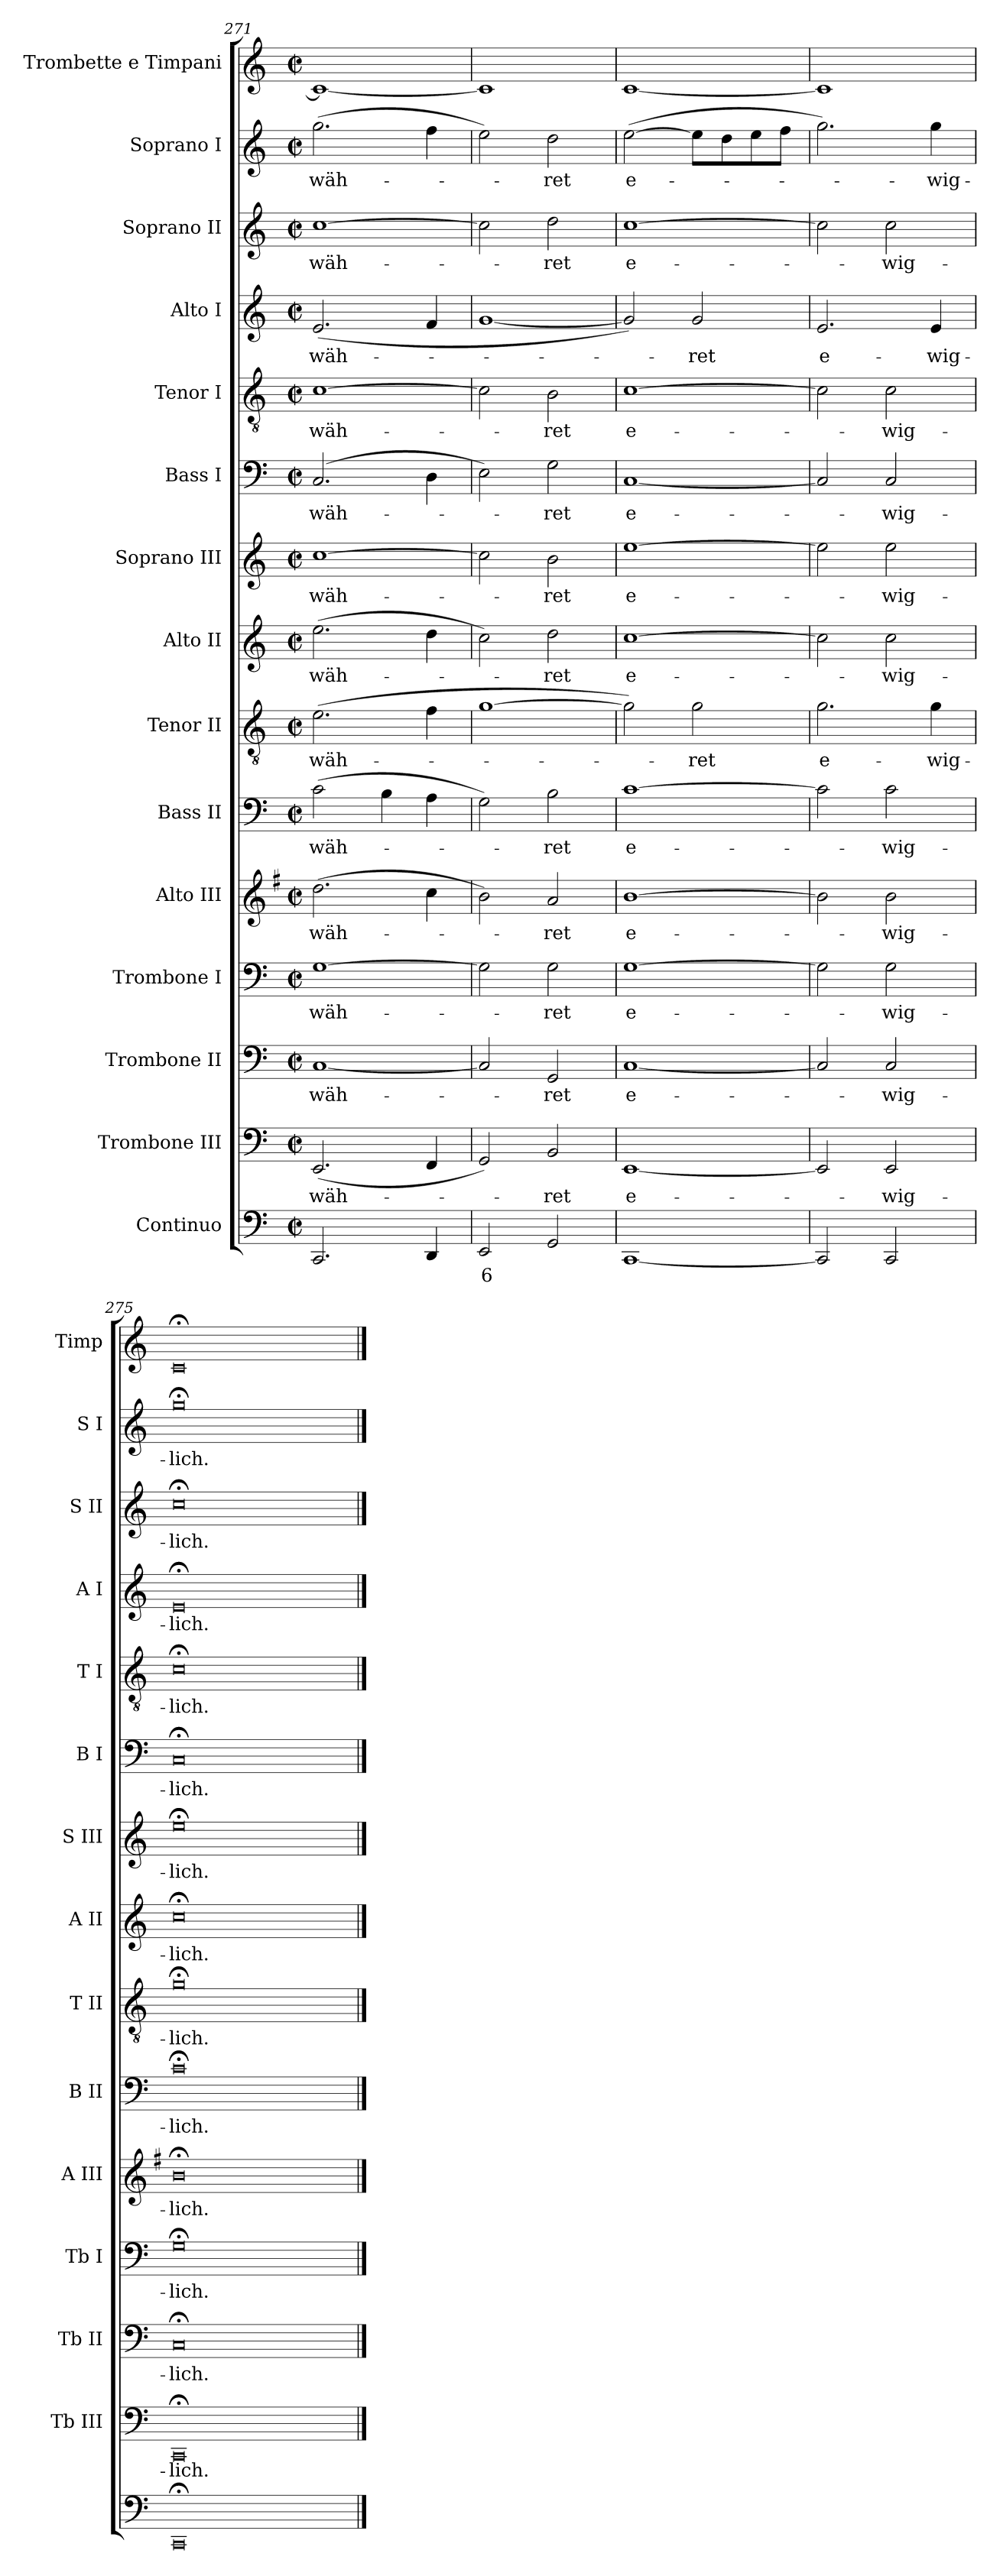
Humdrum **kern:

**kern	**text	**kern	**text	**kern	**text	**kern	**text	**kern	**text	**kern	**text	**kern	**text	**kern	**text	**kern	**text	**kern	**text	**kern	**text	**kern	**text	**kern	**text	**kern	**text	**kern
*part15	*part15	*part14	*part14	*part13	*part13	*part12	*part12	*part11	*part11	*part10	*part10	*part9	*part9	*part8	*part8	*part7	*part7	*part6	*part6	*part5	*part5	*part4	*part4	*part3	*part3	*part2	*part2	*part1
*staff15	*staff15	*staff14	*staff14	*staff13	*staff13	*staff12	*staff12	*staff11	*staff11	*staff10	*staff10	*staff9	*staff9	*staff8	*staff8	*staff7	*staff7	*staff6	*staff6	*staff5	*staff5	*staff4	*staff4	*staff3	*staff3	*staff2	*staff2	*staff1
*I"Continuo	*	*I"Trombone III	*	*I"Trombone II	*	*I"Trombone I	*	*I"Alto III	*	*I"Bass II	*	*I"Tenor II	*	*I"Alto II	*	*I"Soprano III	*	*I"Bass I	*	*I"Tenor I	*	*I"Alto I	*	*I"Soprano II	*	*I"Soprano I	*	*I"Trombette  e Timpani
*	*	*I'Tb III	*	*I'Tb II	*	*I'Tb I	*	*I'A III	*	*I'B II	*	*I'T II	*	*I'A II	*	*I'S III	*	*I'B I	*	*I'T I	*	*I'A I	*	*I'S II	*	*I'S I	*	*I'Timp
*clefF4	*	*clefF4	*	*clefF4	*	*clefF4	*	*clefG2	*	*clefF4	*	*clefGv2	*	*clefG2	*	*clefG2	*	*clefF4	*	*clefGv2	*	*clefG2	*	*clefG2	*	*clefG2	*	*clefG2
*	*	*	*	*	*	*	*	*ITrd4c7	*	*	*	*	*	*	*	*	*	*	*	*	*	*	*	*	*	*	*	*
*k[]	*	*k[]	*	*k[]	*	*k[]	*	*k[]	*	*k[]	*	*k[]	*	*k[]	*	*k[]	*	*k[]	*	*k[]	*	*k[]	*	*k[]	*	*k[]	*	*k[]
*C:	*	*C:	*	*C:	*	*C:	*	*C:	*	*C:	*	*C:	*	*C:	*	*C:	*	*C:	*	*C:	*	*C:	*	*C:	*	*C:	*	*C:
*M2/2	*	*M2/2	*	*M2/2	*	*M2/2	*	*M2/2	*	*M2/2	*	*M2/2	*	*M2/2	*	*M2/2	*	*M2/2	*	*M2/2	*	*M2/2	*	*M2/2	*	*M2/2	*	*M2/2
*met(c|)	*	*met(c|)	*	*met(c|)	*	*met(c|)	*	*met(c|)	*	*met(c|)	*	*met(c|)	*	*met(c|)	*	*met(c|)	*	*met(c|)	*	*met(c|)	*	*met(c|)	*	*met(c|)	*	*met(c|)	*	*met(c|)
=271	=271	=271	=271	=271	=271	=271	=271	=271	=271	=271	=271	=271	=271	=271	=271	=271	=271	=271	=271	=271	=271	=271	=271	=271	=271	=271	=271	=271
!	!	!	!LO:LY:b	!	!LO:LY:b	!	!LO:LY:b	!	!LO:LY:b	!	!LO:LY:b	!	!LO:LY:b	!	!LO:LY:b	!	!LO:LY:b	!	!LO:LY:b	!	!LO:LY:b	!	!LO:LY:b	!	!LO:LY:b	!	!LO:LY:b	!
2.CC	.	(<2.EE	wäh-	[1C	wäh-	[1G	wäh-	(<2.g	wäh-	(>2c	wäh-	(>2.e	wäh-	(>2.ee	wäh-	[1cc	wäh-	(>2.C	wäh-	[1c	wäh-	(<2.e	wäh-	[1cc	wäh-	(>2.gg	wäh-	1c_
.	.	.	.	.	.	.	.	.	.	4B	.	.	.	.	.	.	.	.	.	.	.	.	.	.	.	.	.	.
4DD	.	4FF	.	.	.	.	.	4f	.	4A	.	4f	.	4dd	.	.	.	4D	.	.	.	4f	.	.	.	4ff	.	.
=272	=272	=272	=272	=272	=272	=272	=272	=272	=272	=272	=272	=272	=272	=272	=272	=272	=272	=272	=272	=272	=272	=272	=272	=272	=272	=272	=272	=272
!	!LO:LY:b	!	!	!	!	!	!	!	!	!	!	!	!	!	!	!	!	!	!	!	!	!	!	!	!	!	!	!
2EE	6	2GG)	.	2C]	.	2G]	.	2e)	.	2G)	.	[1g	.	2cc)	.	2cc]	.	2E)	.	2c]	.	[1g	.	2cc]	.	2ee)	.	1c]
!	!	!	!LO:LY:b	!	!LO:LY:b	!	!LO:LY:b	!	!LO:LY:b	!	!LO:LY:b	!	!	!	!LO:LY:b	!	!LO:LY:b	!	!LO:LY:b	!	!LO:LY:b	!	!	!	!LO:LY:b	!	!LO:LY:b	!
2GG	.	2BB	ret	2GG	ret	2G	ret	2d	ret	2B	ret	.	.	2dd	ret	2b	ret	2G	ret	2B	ret	.	.	2dd	ret	2dd	ret	.
=273	=273	=273	=273	=273	=273	=273	=273	=273	=273	=273	=273	=273	=273	=273	=273	=273	=273	=273	=273	=273	=273	=273	=273	=273	=273	=273	=273	=273
!	!	!	!LO:LY:b	!	!LO:LY:b	!	!LO:LY:b	!	!LO:LY:b	!	!LO:LY:b	!	!	!	!LO:LY:b	!	!LO:LY:b	!	!LO:LY:b	!	!LO:LY:b	!	!	!	!LO:LY:b	!	!LO:LY:b	!
[1CC	.	[1EE	e-	[1C	e-	[1G	e-	[1e	e-	[1c	e-	2g])	.	[1cc	e-	[1ee	e-	[1C	e-	[1c	e-	2g])	.	[1cc	e-	(>[2ee	e-	[1c
!	!	!	!	!	!	!	!	!	!	!	!	!	!LO:LY:b	!	!	!	!	!	!	!	!	!	!LO:LY:b	!	!	!	!	!
.	.	.	.	.	.	.	.	.	.	.	.	2g	ret	.	.	.	.	.	.	.	.	2g	ret	.	.	8eeL]	.	.
.	.	.	.	.	.	.	.	.	.	.	.	.	.	.	.	.	.	.	.	.	.	.	.	.	.	8dd	.	.
.	.	.	.	.	.	.	.	.	.	.	.	.	.	.	.	.	.	.	.	.	.	.	.	.	.	8ee	.	.
.	.	.	.	.	.	.	.	.	.	.	.	.	.	.	.	.	.	.	.	.	.	.	.	.	.	8ffJ	.	.
=274	=274	=274	=274	=274	=274	=274	=274	=274	=274	=274	=274	=274	=274	=274	=274	=274	=274	=274	=274	=274	=274	=274	=274	=274	=274	=274	=274	=274
!	!	!	!	!	!	!	!	!	!	!	!	!	!LO:LY:b	!	!	!	!	!	!	!	!	!	!LO:LY:b	!	!	!	!	!
2CC]	.	2EE]	.	2C]	.	2G]	.	2e]	.	2c]	.	2.g	e-	2cc]	.	2ee]	.	2C]	.	2c]	.	2.e	e-	2cc]	.	2.gg)	.	1c]
!	!	!	!LO:LY:b	!	!LO:LY:b	!	!LO:LY:b	!	!LO:LY:b	!	!LO:LY:b	!	!	!	!LO:LY:b	!	!LO:LY:b	!	!LO:LY:b	!	!LO:LY:b	!	!	!	!LO:LY:b	!	!	!
2CC	.	2EE	wig-	2C	wig-	2G	wig-	2e	wig-	2c	wig-	.	.	2cc	wig-	2ee	wig-	2C	wig-	2c	wig-	.	.	2cc	wig-	.	.	.
!	!	!	!	!	!	!	!	!	!	!	!	!	!LO:LY:b	!	!	!	!	!	!	!	!	!	!LO:LY:b	!	!	!	!LO:LY:b	!
.	.	.	.	.	.	.	.	.	.	.	.	4g	-wig-	.	.	.	.	.	.	.	.	4e	-wig-	.	.	4gg	wig-	.
=275	=275	=275	=275	=275	=275	=275	=275	=275	=275	=275	=275	=275	=275	=275	=275	=275	=275	=275	=275	=275	=275	=275	=275	=275	=275	=275	=275	=275
!	!	!	!LO:LY:b	!	!LO:LY:b	!	!LO:LY:b	!	!LO:LY:b	!	!LO:LY:b	!	!LO:LY:b	!	!LO:LY:b	!	!LO:LY:b	!	!LO:LY:b	!	!LO:LY:b	!	!LO:LY:b	!	!LO:LY:b	!	!LO:LY:b	!
0CC;<	.	0CC;<	-lich.	0C;<	-lich.	0G;<	-lich.	0e;<	-lich.	0c;<	-lich.	0g;<	-lich.	0cc;<	-lich.	0ee;<	-lich.	0C;<	-lich.	0c;<	-lich.	0e;<	-lich.	0cc;<	-lich.	0gg;<	-lich.	0c;<
==	==	==	==	==	==	==	==	==	==	==	==	==	==	==	==	==	==	==	==	==	==	==	==	==	==	==	==	==
*-	*-	*-	*-	*-	*-	*-	*-	*-	*-	*-	*-	*-	*-	*-	*-	*-	*-	*-	*-	*-	*-	*-	*-	*-	*-	*-	*-	*-
